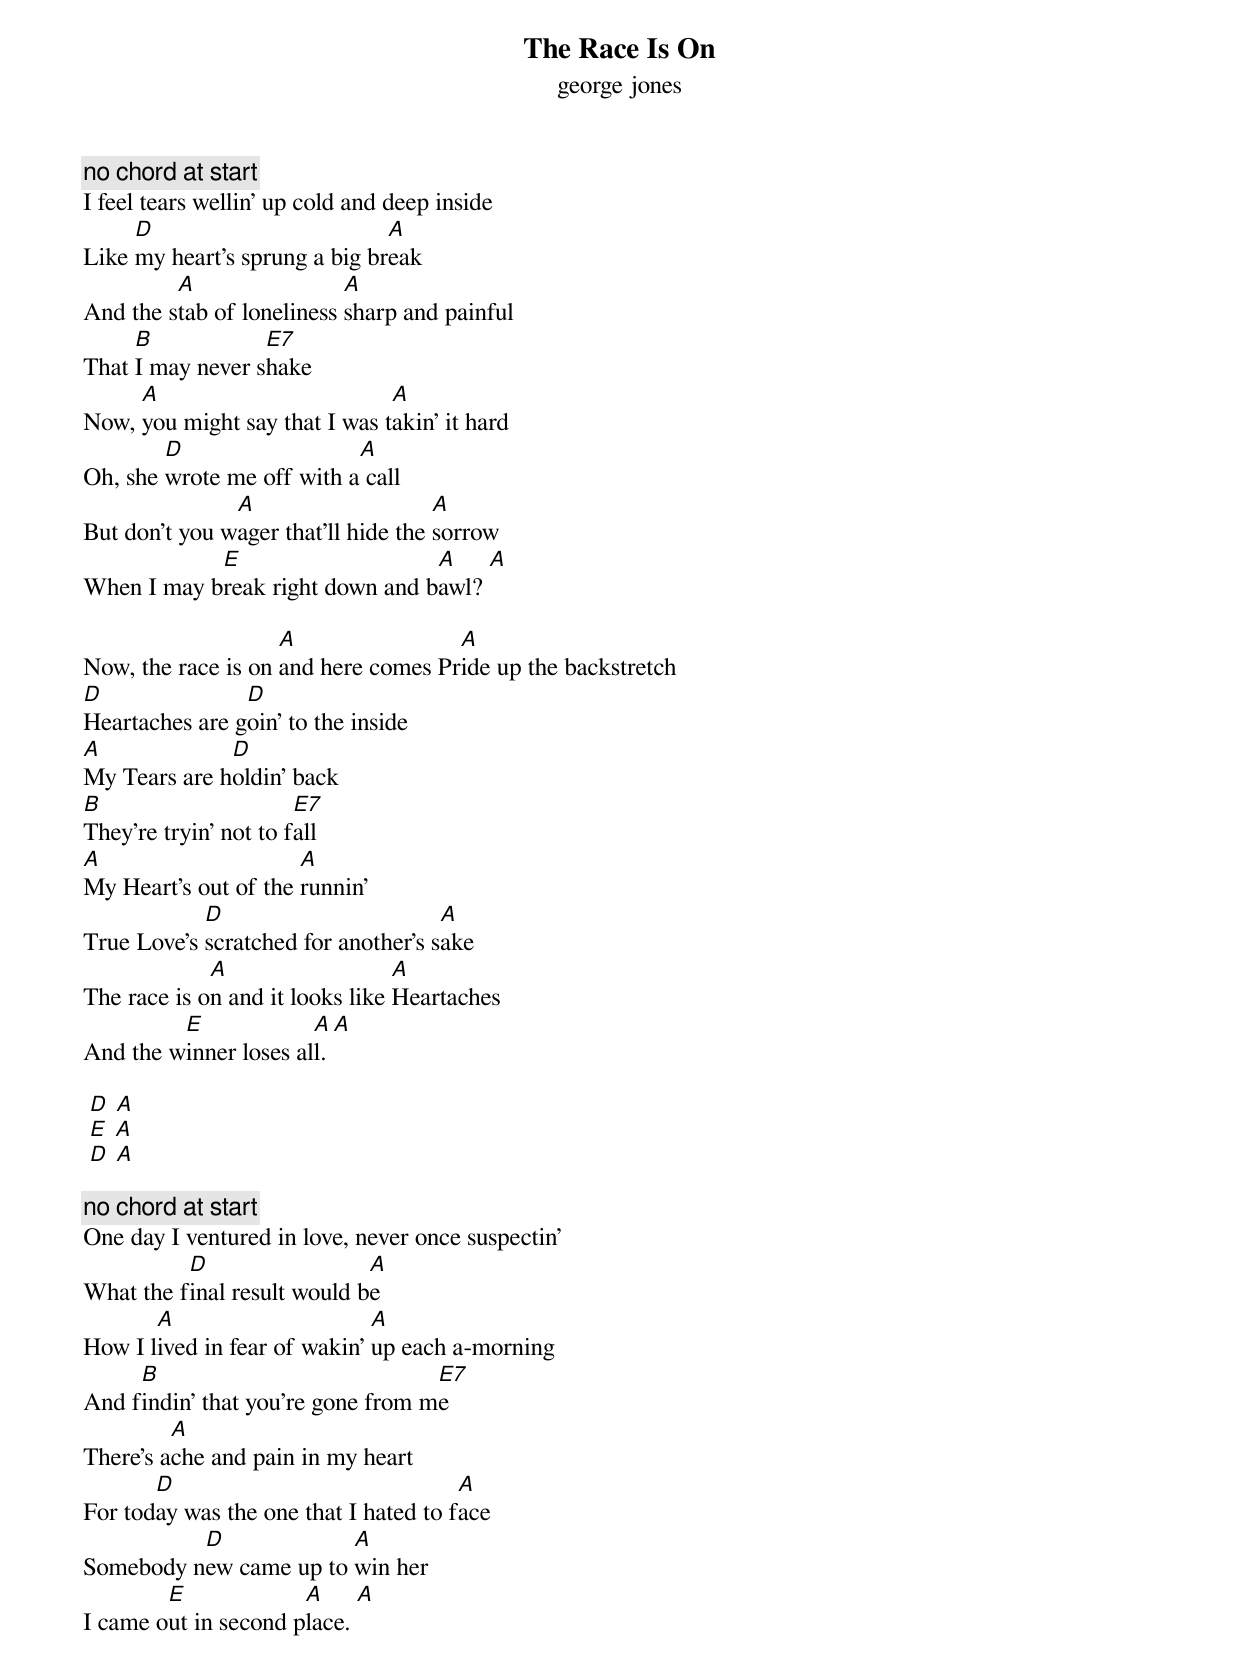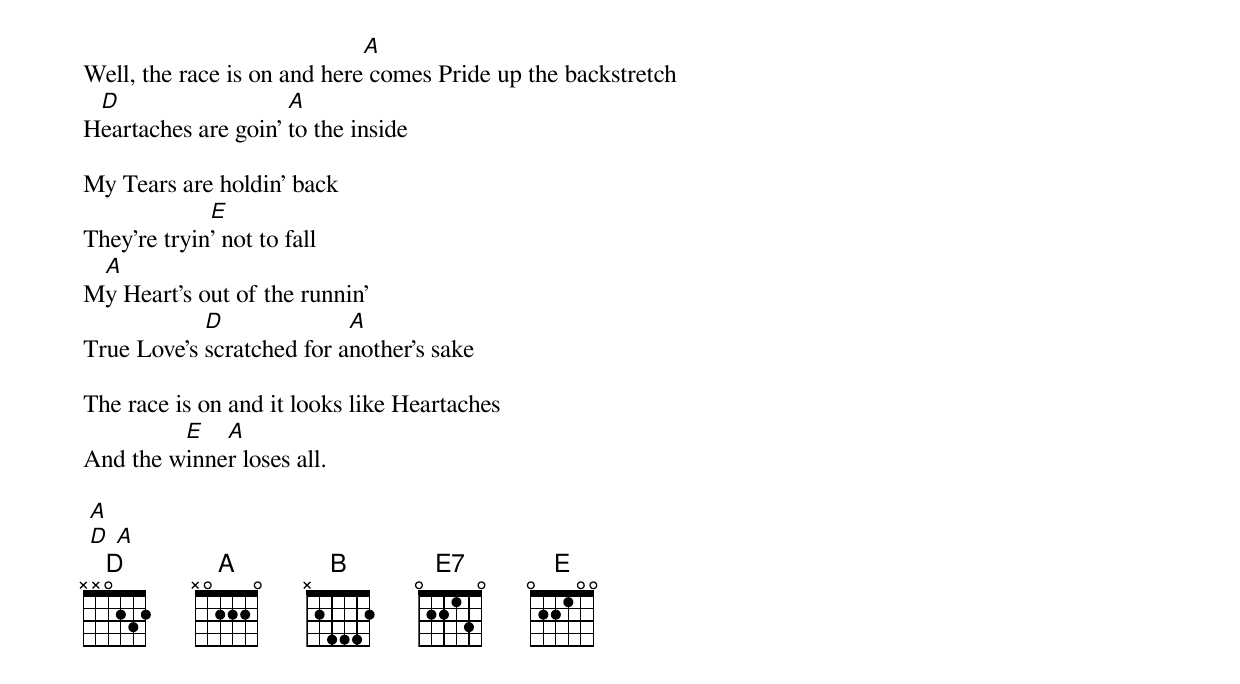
{title: The Race Is On}
{subtitle: george jones}

{c:no chord at start}
I feel tears wellin' up cold and deep inside
Like [D]my heart's sprung a big br[A]eak
And the s[A]tab of loneliness [A]sharp and painful
That [B]I may never s[E7]hake
Now, [A]you might say that I was t[A]akin' it hard
Oh, she [D]wrote me off with a[A] call
But don't you w[A]ager that'll hide the [A]sorrow
When I may b[E]reak right down and b[A]awl? [A]

Now, the race is on [A]and here comes Pr[A]ide up the backstretch
[D]Heartaches are g[D]oin' to the inside
[A]My Tears are h[D]oldin' back
[B]They're tryin' not to f[E7]all
[A]My Heart's out of the [A]runnin'
True Love's [D]scratched for another's s[A]ake
The race is o[A]n and it looks like [A]Heartaches
And the w[E]inner loses al[A]l. [A]

 [D] [A]
 [E] [A]
 [D] [A]

{c:no chord at start}
One day I ventured in love, never once suspectin'
What the f[D]inal result would b[A]e
How I l[A]ived in fear of wakin' [A]up each a-morning
And f[B]indin' that you're gone from m[E7]e
There's a[A]che and pain in my heart
For tod[D]ay was the one that I hated to f[A]ace
Somebody n[D]ew came up to [A]win her
I came o[E]ut in second p[A]lace. [A]

Well, the race is on and here[A] comes Pride up the backstretch
H[D]eartaches are goin' [A]to the inside

My Tears are holdin' back
They're tryin[E]' not to fall
M[A]y Heart's out of the runnin'
True Love's [D]scratched for a[A]nother's sake

The race is on and it looks like Heartaches
And the w[E]inne[A]r loses all.

 [A]
 [D] [A]
